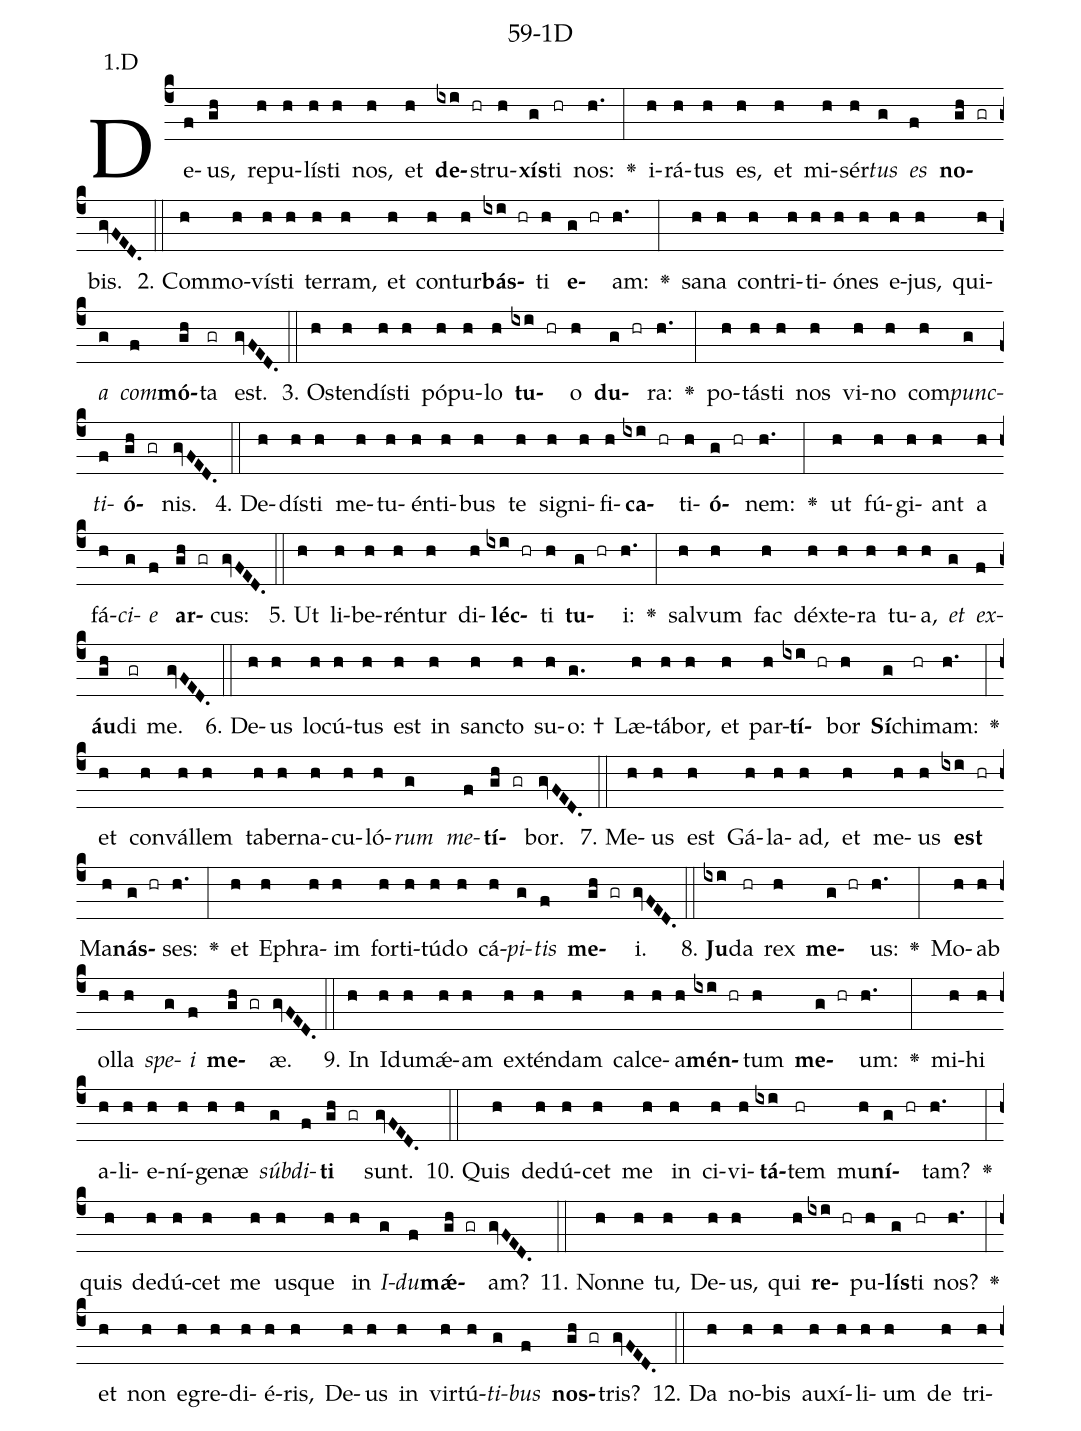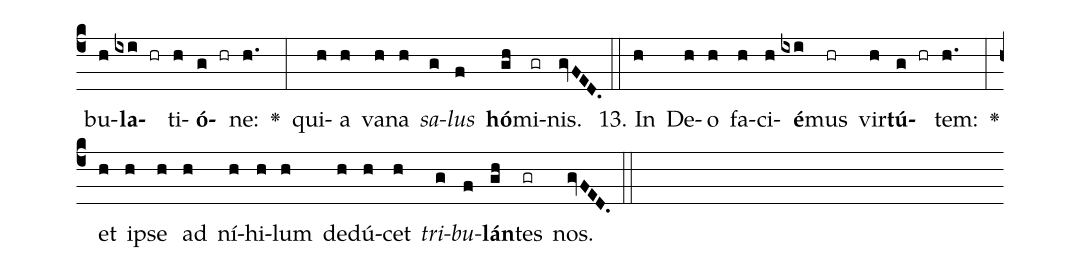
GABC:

name: 59-1D;
annotation: 1.D;
%%
(c4)De(f)us,(gh) re(h)pu(h)lís(h)ti(h) nos,(h) et(h) <b>de</b>(ixi hr)stru(h)<b>xís</b>(g)ti(hr) nos:(h.) <v>\greheightstar</v>(:) i(h)rá(h)tus(h) es,(h) et(h) mi(h)sér(h)<i>tus</i>(g) <i>es</i>(f) <b>no</b>(gh gr)bis.(gvFED.) (::)
2. Com(h)mo(h)vís(h)ti(h) ter(h)ram,(h) et(h) con(h)tur(h)<b>bás</b>(ixi hr)ti(h) <b>e</b>(g hr)am:(h.) <v>\greheightstar</v>(:) sa(h)na(h) con(h)tri(h)ti(h)ó(h)nes(h) e(h)jus,(h) qui(h)<i>a</i>(g) <i>com</i>(f)<b>mó</b>(gh)ta(gr) est.(gvFED.) (::)
3. Os(h)ten(h)dís(h)ti(h) pó(h)pu(h)lo(h) <b>tu</b>(ixi hr)o(h) <b>du</b>(g hr)ra:(h.) <v>\greheightstar</v>(:) po(h)tás(h)ti(h) nos(h) vi(h)no(h) com(h)<i>punc</i>(g)<i>ti</i>(f)<b>ó</b>(gh gr)nis.(gvFED.) (::)
4. De(h)dís(h)ti(h) me(h)tu(h)én(h)ti(h)bus(h) te(h) si(h)gni(h)fi(h)<b>ca</b>(ixi hr)ti(h)<b>ó</b>(g hr)nem:(h.) <v>\greheightstar</v>(:) ut(h) fú(h)gi(h)ant(h) a(h) fá(h)<i>ci</i>(g)<i>e</i>(f) <b>ar</b>(gh gr)cus:(gvFED.) (::)
5. Ut(h) li(h)be(h)rén(h)tur(h) di(h)<b>léc</b>(ixi hr)ti(h) <b>tu</b>(g hr)i:(h.) <v>\greheightstar</v>(:) sal(h)vum(h) fac(h) déx(h)te(h)ra(h) tu(h)a,(h) <i>et</i>(g) <i>ex</i>(f)<b>áu</b>(gh)di(gr) me.(gvFED.) (::)
6. De(h)us(h) lo(h)cú(h)tus(h) est(h) in(h) sanc(h)to(h) su(h)o: †(g.) Læ(h)tá(h)bor,(h) et(h) par(h)<b>tí</b>(ixi hr)bor(h) <b>Sí</b>(g)chi(hr)mam:(h.) <v>\greheightstar</v>(:) et(h) con(h)vál(h)lem(h) ta(h)ber(h)na(h)cu(h)ló(h)<i>rum</i>(g) <i>me</i>(f)<b>tí</b>(gh gr)bor.(gvFED.) (::)
7. Me(h)us(h) est(h) Gá(h)la(h)ad,(h) et(h) me(h)us(h) <b>est</b>(ixi hr) Ma(h)<b>nás</b>(g hr)ses:(h.) <v>\greheightstar</v>(:) et(h) E(h)phra(h)im(h) for(h)ti(h)tú(h)do(h) cá(h)<i>pi</i>(g)<i>tis</i>(f) <b>me</b>(gh gr)i.(gvFED.) (::)
8. <b>Ju</b>(ixi)da(hr) rex(h) <b>me</b>(g hr)us:(h.) <v>\greheightstar</v>(:) Mo(h)ab(h) ol(h)la(h) <i>spe</i>(g)<i>i</i>(f) <b>me</b>(gh gr)æ.(gvFED.) (::)
9. In(h) I(h)du(h)mǽ(h)am(h) ex(h)tén(h)dam(h) cal(h)ce(h)a(h)<b>mén</b>(ixi hr)tum(h) <b>me</b>(g hr)um:(h.) <v>\greheightstar</v>(:) mi(h)hi(h) a(h)li(h)e(h)ní(h)ge(h)næ(h) <i>súb</i>(g)<i>di</i>(f)<b>ti</b>(gh gr) sunt.(gvFED.) (::)
10. Quis(h) de(h)dú(h)cet(h) me(h) in(h) ci(h)vi(h)<b>tá</b>(ixi)tem(hr) mu(h)<b>ní</b>(g hr)tam?(h.) <v>\greheightstar</v>(:) quis(h) de(h)dú(h)cet(h) me(h) us(h)que(h) in(h) <i>I</i>(g)<i>du</i>(f)<b>mǽ</b>(gh gr)am?(gvFED.) (::)
11. Non(h)ne(h) tu,(h) De(h)us,(h) qui(h) <b>re</b>(ixi hr)pu(h)<b>lís</b>(g)ti(hr) nos?(h.) <v>\greheightstar</v>(:) et(h) non(h) e(h)gre(h)di(h)é(h)ris,(h) De(h)us(h) in(h) vir(h)tú(h)<i>ti</i>(g)<i>bus</i>(f) <b>nos</b>(gh gr)tris?(gvFED.) (::)
12. Da(h) no(h)bis(h) au(h)xí(h)li(h)um(h) de(h) tri(h)bu(h)<b>la</b>(ixi hr)ti(h)<b>ó</b>(g hr)ne:(h.) <v>\greheightstar</v>(:) qui(h)a(h) va(h)na(h) <i>sa</i>(g)<i>lus</i>(f) <b>hó</b>(gh)mi(gr)nis.(gvFED.) (::)
13. In(h) De(h)o(h) fa(h)ci(h)<b>é</b>(ixi)mus(hr) vir(h)<b>tú</b>(g hr)tem:(h.) <v>\greheightstar</v>(:) et(h) ip(h)se(h) ad(h) ní(h)hi(h)lum(h) de(h)dú(h)cet(h) <i>tri</i>(g)<i>bu</i>(f)<b>lán</b>(gh)tes(gr) nos.(gvFED.) (::)
